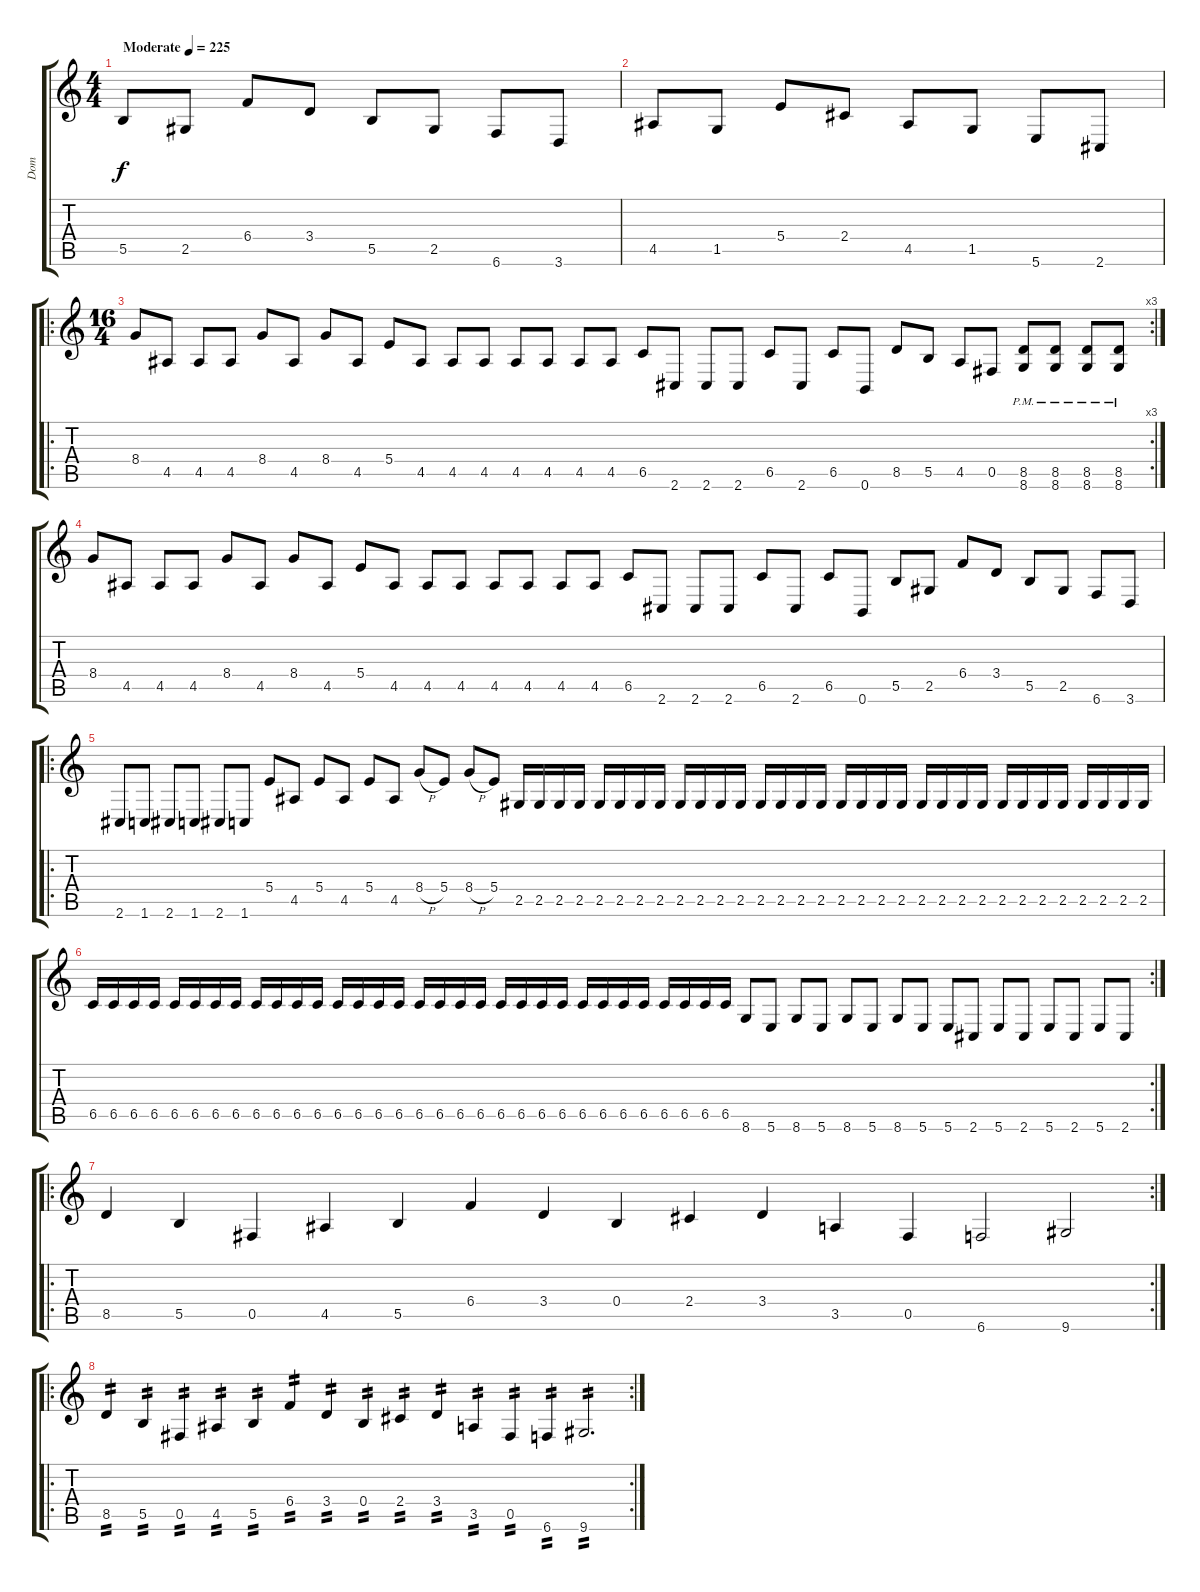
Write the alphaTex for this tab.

\track ("Dom" "Dom") {instrument distortionguitar}
\staff {score tabs}
\tuning (Db4 Ab3 E3 B2 Gb2 B1) {hide}
\ts (4 4)
\tempo (225 "Moderate")
\clef g2
\ks c
5.5.8{dy f instrument distortionguitar} 2.5.8 6.4.8 3.4.8 5.5.8 2.5.8 6.6.8 3.6.8 |
4.5.8 1.5.8 5.4.8 2.4.8 4.5.8 1.5.8 5.6.8 2.6.8 |
\ro
\rc 3
\ts (16 4)
8.4.8 4.5.8 4.5.8 4.5.8 8.4.8 4.5.8 8.4.8 4.5.8 5.4.8 4.5.8 4.5.8 4.5.8 4.5.8 4.5.8 4.5.8 4.5.8 6.5.8 2.6.8 2.6.8 2.6.8 6.5.8 2.6.8 6.5.8 0.6.8 8.5.8 5.5.8 4.5.8 0.5.8 (8.5{pm} 8.6{pm}).8 (8.5{pm} 8.6{pm}).8 (8.5{pm} 8.6{pm}).8 (8.5{pm} 8.6{pm}).8 |
8.4.8 4.5.8 4.5.8 4.5.8 8.4.8 4.5.8 8.4.8 4.5.8 5.4.8 4.5.8 4.5.8 4.5.8 4.5.8 4.5.8 4.5.8 4.5.8 6.5.8 2.6.8 2.6.8 2.6.8 6.5.8 2.6.8 6.5.8 0.6.8 5.5.8 2.5.8 6.4.8 3.4.8 5.5.8 2.5.8 6.6.8 3.6.8 |
\ro
2.6.8 1.6.8 2.6.8 1.6.8 2.6.8 1.6.8 5.4.8 4.5.8 5.4.8 4.5.8 5.4.8 4.5.8 8.4{h}.8 5.4.8 8.4{h}.8 5.4.8 2.5.16 2.5.16 2.5.16 2.5.16 2.5.16 2.5.16 2.5.16 2.5.16 2.5.16 2.5.16 2.5.16 2.5.16 2.5.16 2.5.16 2.5.16 2.5.16 2.5.16 2.5.16 2.5.16 2.5.16 2.5.16 2.5.16 2.5.16 2.5.16 2.5.16 2.5.16 2.5.16 2.5.16 2.5.16 2.5.16 2.5.16 2.5.16 |
\rc 2
6.5.16 6.5.16 6.5.16 6.5.16 6.5.16 6.5.16 6.5.16 6.5.16 6.5.16 6.5.16 6.5.16 6.5.16 6.5.16 6.5.16 6.5.16 6.5.16 6.5.16 6.5.16 6.5.16 6.5.16 6.5.16 6.5.16 6.5.16 6.5.16 6.5.16 6.5.16 6.5.16 6.5.16 6.5.16 6.5.16 6.5.16 6.5.16 8.6.8 5.6.8 8.6.8 5.6.8 8.6.8 5.6.8 8.6.8 5.6.8 5.6.8 2.6.8 5.6.8 2.6.8 5.6.8 2.6.8 5.6.8 2.6.8 |
\ro
\rc 2
8.5.4 5.5.4 0.5.4 4.5.4 5.5.4 6.4.4 3.4.4 0.4.4 2.4.4 3.4.4 3.5.4 0.5.4 6.6.2 9.6.2 |
\ro
\rc 2
8.5.4{tp 2} 5.5.4{tp 2} 0.5.4{tp 2} 4.5.4{tp 2} 5.5.4{tp 2} 6.4.4{tp 2} 3.4.4{tp 2} 0.4.4{tp 2} 2.4.4{tp 2} 3.4.4{tp 2} 3.5.4{tp 2} 0.5.4{tp 2} 6.6.4{tp 2} 9.6.2{d tp 2}
